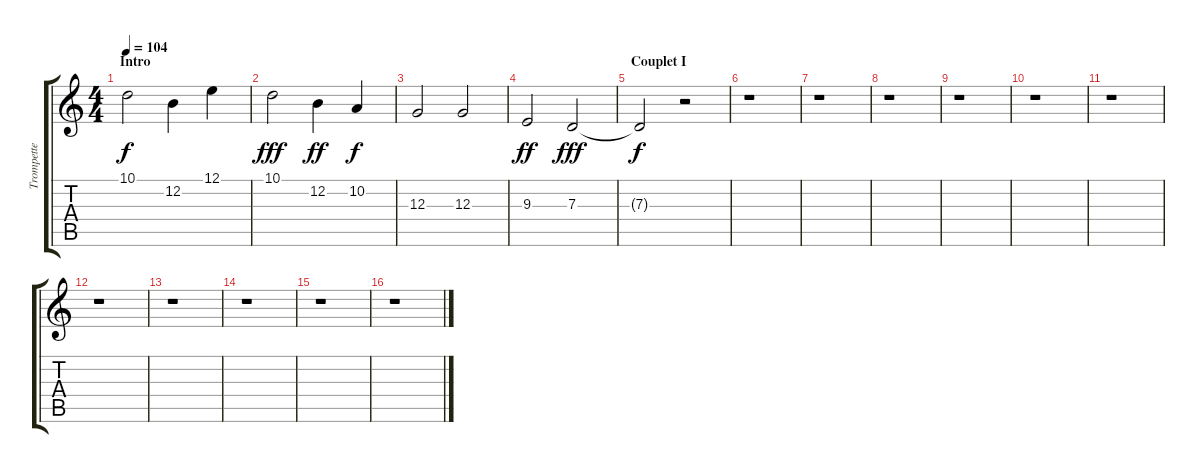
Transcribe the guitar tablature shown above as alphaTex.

\track ("Trompette" "Trompette") {instrument mutedtrumpet}
\staff {score tabs}
\tuning (E4 B3 G3 D3 A2 E2) {hide}
\ts (4 4)
\section ("" "Intro")
\tempo 104
\clef g2
\ks c
10.1.2{dy f instrument mutedtrumpet} 12.2.4 12.1.4 |
10.1.2{dy fff} 12.2.4{dy ff} 10.2.4{dy f} |
12.3.2 12.3.2 |
9.3.2{dy ff} 7.3.2{dy fff} |
\section ("" "Couplet I")
7.3{t}.2{dy f} r.2 |
r.1 |
r.1 |
r.1 |
r.1 |
r.1 |
r.1 |
r.1 |
r.1 |
r.1 |
r.1 |
r.1
